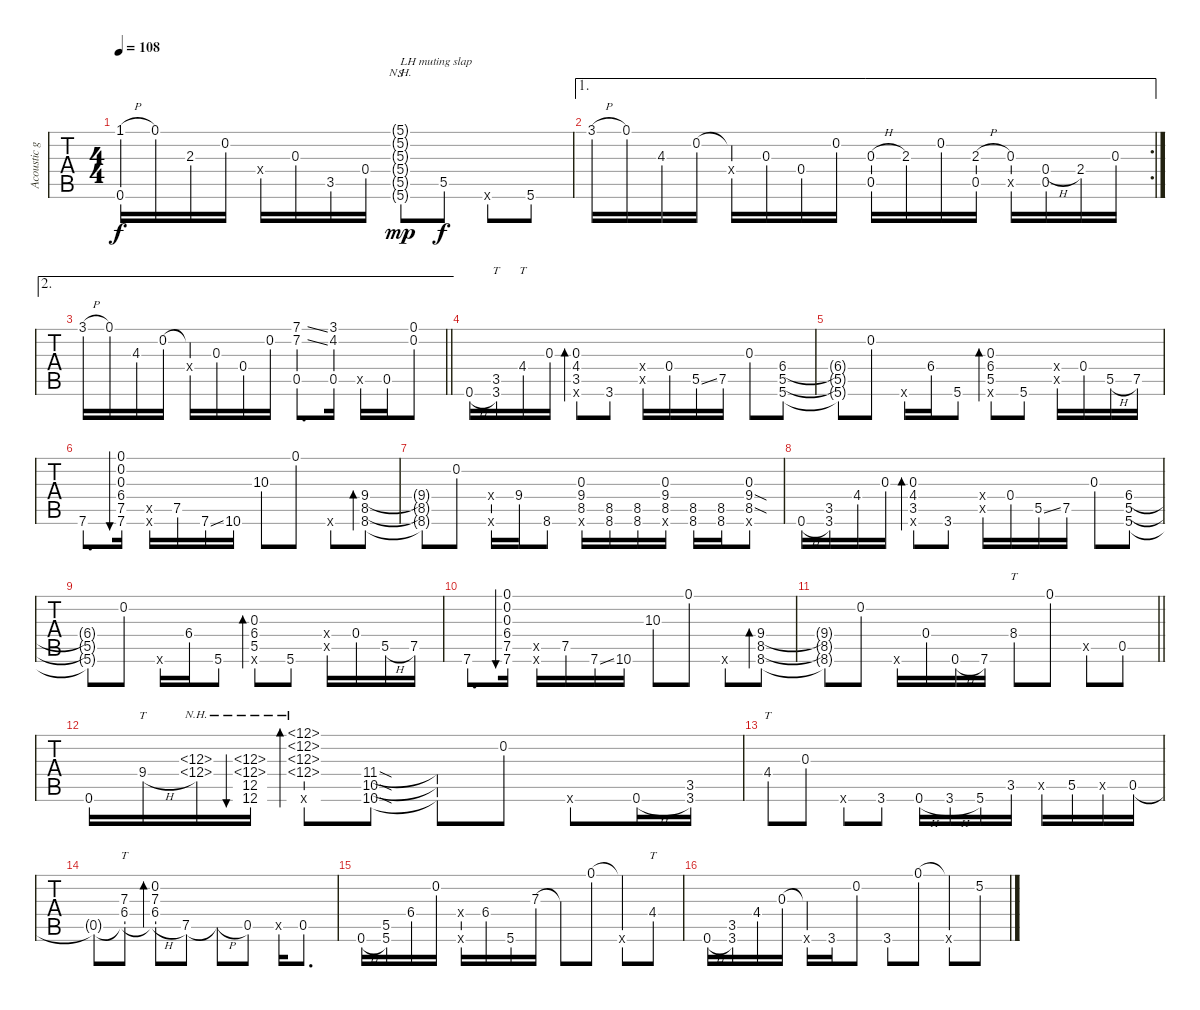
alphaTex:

\track ("Acoustic guitar" "Acoustic g") {instrument acousticguitarsteel}
\staff {tabs}
\tuning (Eb4 B3 Gb3 E3 Ab2 Db2) {hide}
\ts (4 4)
\tempo 108
\clef g2
\ks g#minor
(1.1{h} 0.6).16{dy f} 0.1.16 2.3.16 0.2.16 0.4{x}.16 0.3.16 3.5.16 0.4.16 (5.1{nh g} 5.2{nh g} 5.3{nh g} 5.4{nh g} 5.5{nh g} 5.6{nh g}).8{s txt "LH muting slap" dy mp} 5.5.8{dy f} 0.6{x}.8 5.6.8 |
\ae 1
\rc 2
3.1{h}.16 0.1.16 4.3.16 0.2.16 (0.2{t} 0.4{x}).16 0.3.16 0.4.16 0.2.16 (0.3{h} 0.5).16 2.3.16 0.2.16 (2.3{h} 0.5).16 (0.3 0.5{x}).16 (0.4{h} 0.5).16 2.4.16 0.3.16 |
\ae 2
\barLineRight lightlight
3.1{h}.16 0.1.16 4.3.16 0.2.16 (0.2{t} 0.4{x}).16 0.3.16 0.4.16 0.2.16 (7.1{ss} 7.2{ss} 0.5).8{d} (3.1 4.2 0.5).16 0.5{x}.16 0.5.16 (0.1 0.2).8 |
0.6{h}.16 (3.5 3.6).16{tt} 4.4.16{tt} 0.3.16 (0.3 4.4 3.5 0.6{x}).8{bd 60} 3.6.8 (0.4{x} 0.5{x}).16 0.4.16 5.5{ss}.16 7.5.16 0.3.8 (6.4 5.5 5.6).8 |
(6.4{t} 5.5{t} 5.6{t}).8 0.2.8 0.6{x}.16 6.4.16 5.6.8 (0.3 6.4 5.5 0.6{x}).8{bd 60} 5.6.8 (0.4{x} 0.5{x}).16 0.4.16 5.5{h}.16 7.5.16 |
7.6.8{d} (0.1 0.2 0.3 6.4 7.5 7.6).16{bu 60} (0.5{x} 0.6{x}).16 7.5.16 7.6{ss}.16 10.6.16 10.3.8 0.1.8 0.6{x}.8 (9.4 8.5 8.6).8{bd 60} |
(9.4{t} 8.5{t} 8.6{t}).8 0.2.8 (0.4{x} 0.6{x}).16 9.4.16 8.6.8 (0.3 9.4 8.5 0.6{x}).16 (8.5 8.6).16 (8.5 8.6).16 (0.3 9.4 8.5 0.6{x}).16 (8.5 8.6).16 (8.5 8.6).16 (0.3 9.4{sod} 8.5{sod} 0.6{x}).8 |
0.6{h}.16 (3.5 3.6).16 4.4.16 0.3.16 (0.3 4.4 3.5 0.6{x}).8{bd 60} 3.6.8 (0.4{x} 0.5{x}).16 0.4.16 5.5{ss}.16 7.5.16 0.3.8 (6.4 5.5 5.6).8 |
(6.4{t} 5.5{t} 5.6{t}).8 0.2.8 0.6{x}.16 6.4.16 5.6.8 (0.3 6.4 5.5 0.6{x}).8{bd 60} 5.6.8 (0.4{x} 0.5{x}).16 0.4.16 5.5{h}.16 7.5.16 |
7.6.8{d} (0.1 0.2 0.3 6.4 7.5 7.6).16{bu 60} (0.5{x} 0.6{x}).16 7.5.16 7.6{ss}.16 10.6.16 10.3.8 0.1.8 0.6{x}.8 (9.4 8.5 8.6).8{bd 60} |
\barLineRight lightlight
(9.4{t} 8.5{t} 8.6{t}).8 0.2.8 0.6{x}.16 0.4.16 0.6{h}.16 7.6.16 8.4.8{tt} 0.1.8 0.5{x}.8 0.5.8 |
0.6.16 9.4{h}.16{tt} (12.3{nh} 12.4{nh}).16 (12.3{nh} 12.4{nh} 12.5 12.6).16{bu 60} (12.1{nh} 12.2{nh} 12.3{nh} 12.4{nh} 0.6{x}).8{bd 60} (11.4{sod} 10.5{sod} 10.6{sod}).8 (11.4{t} 10.5{t} 10.6{t}).8 0.2.8 0.6{x}.8 0.6{h}.16 (3.5 3.6).16 |
4.4.8{tt} 0.3.8 0.6{x}.8 3.6.8 0.6{h}.16 3.6{h}.16 5.6.16 3.5{rf 2}.16 0.5{x rf 1}.16 5.5.16 0.5{x rf 1}.16 0.5.16 |
0.5{t}.8 (7.3{lf 4} 6.4{lf 2} 0.5{t}).8{tt} (0.2 7.3 6.4{rf 3} 0.5{h t}).8{bd 60} 7.5{lf 3}.8 7.5{h t}.8 0.5.8 0.5{x}.16 0.5.8{d} |
0.6{h}.16 (5.5 5.6).16 6.4.16 0.2.16 (0.4{x} 0.6{x}).16 6.4.16 5.6.16 7.3.16 7.3{t}.8 0.1.8 (0.1{t} 0.6{x}).8 4.4.8{tt} |
0.6{h}.16 (3.5 3.6).16 4.4.16 0.3.16 (0.3{t} 0.6{x}).16 3.6.16 0.2.8 3.6.8 0.1.8 (0.1{t} 3.6{x}).8 5.2.8
